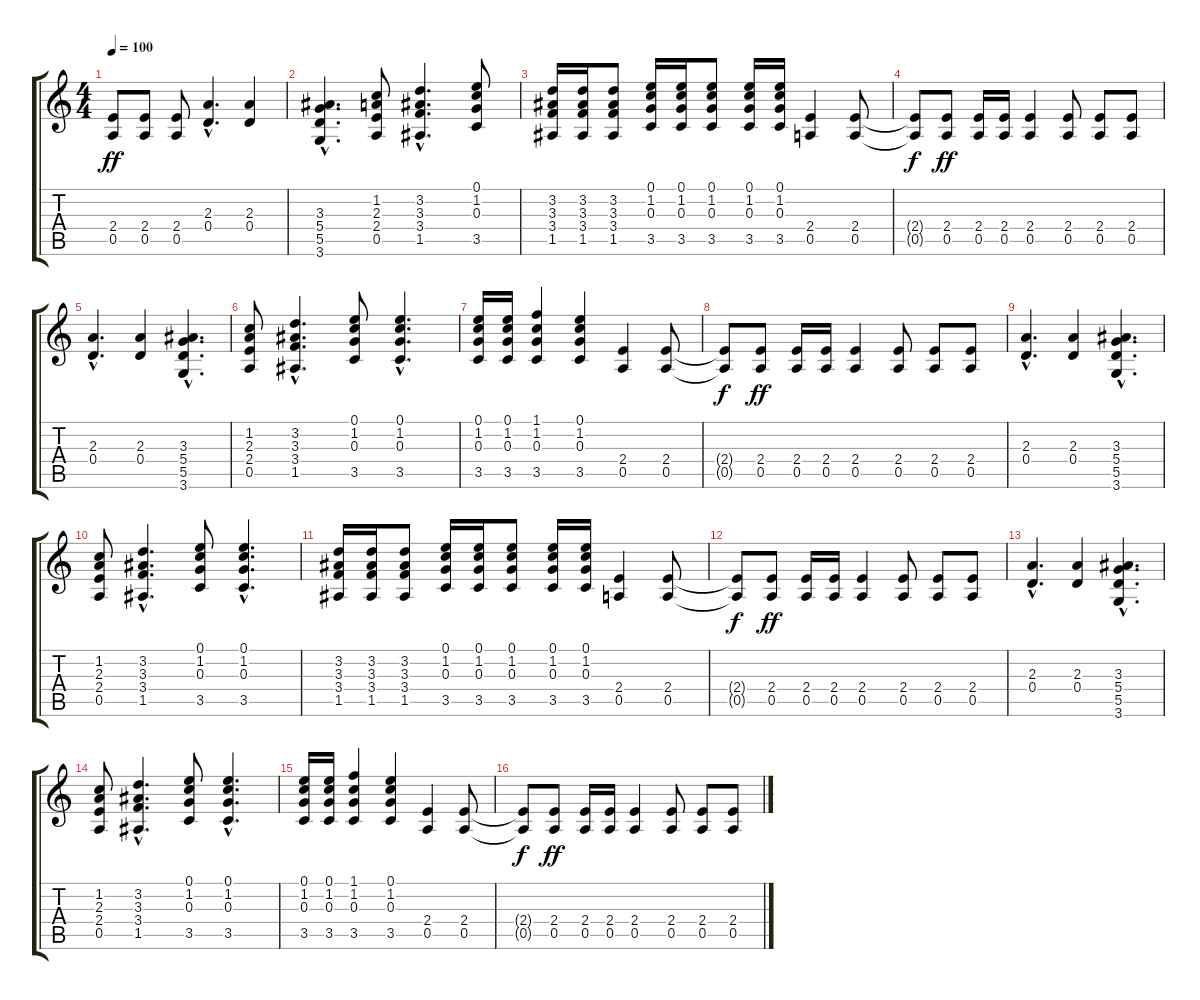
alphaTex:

\track "" {instrument overdrivenguitar}
\staff {score tabs}
\tuning (E4 B3 G3 D3 A2 E2) {hide}
\ts (4 4)
\tempo 100
\clef g2
\ks c
(2.4 0.5).8{dy ff} (2.4 0.5).8 (2.4 0.5).8 (2.3{hac} 0.4{hac}).4{d} (2.3 0.4).4 |
(3.3{hac} 5.4{hac} 5.5{hac} 3.6{hac}).4{d} (1.2 2.3 2.4 0.5).8 (3.2{hac} 3.3{hac} 3.4{hac} 1.5{hac}).4{d} (0.1 1.2 0.3 3.5).8 |
(3.2 3.3 3.4 1.5).16 (3.2 3.3 3.4 1.5).16 (3.2 3.3 3.4 1.5).8 (0.1 1.2 0.3 3.5).16 (0.1 1.2 0.3 3.5).16 (0.1 1.2 0.3 3.5).8 (0.1 1.2 0.3 3.5).16 (0.1 1.2 0.3 3.5).16 (2.4 0.5).4 (2.4 0.5).8 |
(2.4{t} 0.5{t}).8{dy f} (2.4 0.5).8{dy ff} (2.4 0.5).16 (2.4 0.5).16 (2.4 0.5).4 (2.4 0.5).8 (2.4 0.5).8 (2.4 0.5).8 |
(2.3{hac} 0.4{hac}).4{d} (2.3 0.4).4 (3.3{hac} 5.4{hac} 5.5{hac} 3.6{hac}).4{d} |
(1.2 2.3 2.4 0.5).8 (3.2{hac} 3.3{hac} 3.4{hac} 1.5{hac}).4{d} (0.1 1.2 0.3 3.5).8 (0.1{hac} 1.2{hac} 0.3{hac} 3.5{hac}).4{d} |
(0.1 1.2 0.3 3.5).16 (0.1 1.2 0.3 3.5).16 (1.1 1.2 0.3 3.5).4 (0.1 1.2 0.3 3.5).4 (2.4 0.5).4 (2.4 0.5).8 |
(2.4{t} 0.5{t}).8{dy f} (2.4 0.5).8{dy ff} (2.4 0.5).16 (2.4 0.5).16 (2.4 0.5).4 (2.4 0.5).8 (2.4 0.5).8 (2.4 0.5).8 |
(2.3{hac} 0.4{hac}).4{d} (2.3 0.4).4 (3.3{hac} 5.4{hac} 5.5{hac} 3.6{hac}).4{d} |
(1.2 2.3 2.4 0.5).8 (3.2{hac} 3.3{hac} 3.4{hac} 1.5{hac}).4{d} (0.1 1.2 0.3 3.5).8 (0.1{hac} 1.2{hac} 0.3{hac} 3.5{hac}).4{d} |
(3.2 3.3 3.4 1.5).16 (3.2 3.3 3.4 1.5).16 (3.2 3.3 3.4 1.5).8 (0.1 1.2 0.3 3.5).16 (0.1 1.2 0.3 3.5).16 (0.1 1.2 0.3 3.5).8 (0.1 1.2 0.3 3.5).16 (0.1 1.2 0.3 3.5).16 (2.4 0.5).4 (2.4 0.5).8 |
(2.4{t} 0.5{t}).8{dy f} (2.4 0.5).8{dy ff} (2.4 0.5).16 (2.4 0.5).16 (2.4 0.5).4 (2.4 0.5).8 (2.4 0.5).8 (2.4 0.5).8 |
(2.3{hac} 0.4{hac}).4{d} (2.3 0.4).4 (3.3{hac} 5.4{hac} 5.5{hac} 3.6{hac}).4{d} |
(1.2 2.3 2.4 0.5).8 (3.2{hac} 3.3{hac} 3.4{hac} 1.5{hac}).4{d} (0.1 1.2 0.3 3.5).8 (0.1{hac} 1.2{hac} 0.3{hac} 3.5{hac}).4{d} |
(0.1 1.2 0.3 3.5).16 (0.1 1.2 0.3 3.5).16 (1.1 1.2 0.3 3.5).4 (0.1 1.2 0.3 3.5).4 (2.4 0.5).4 (2.4 0.5).8 |
(2.4{t} 0.5{t}).8{dy f} (2.4 0.5).8{dy ff} (2.4 0.5).16 (2.4 0.5).16 (2.4 0.5).4 (2.4 0.5).8 (2.4 0.5).8 (2.4 0.5).8
